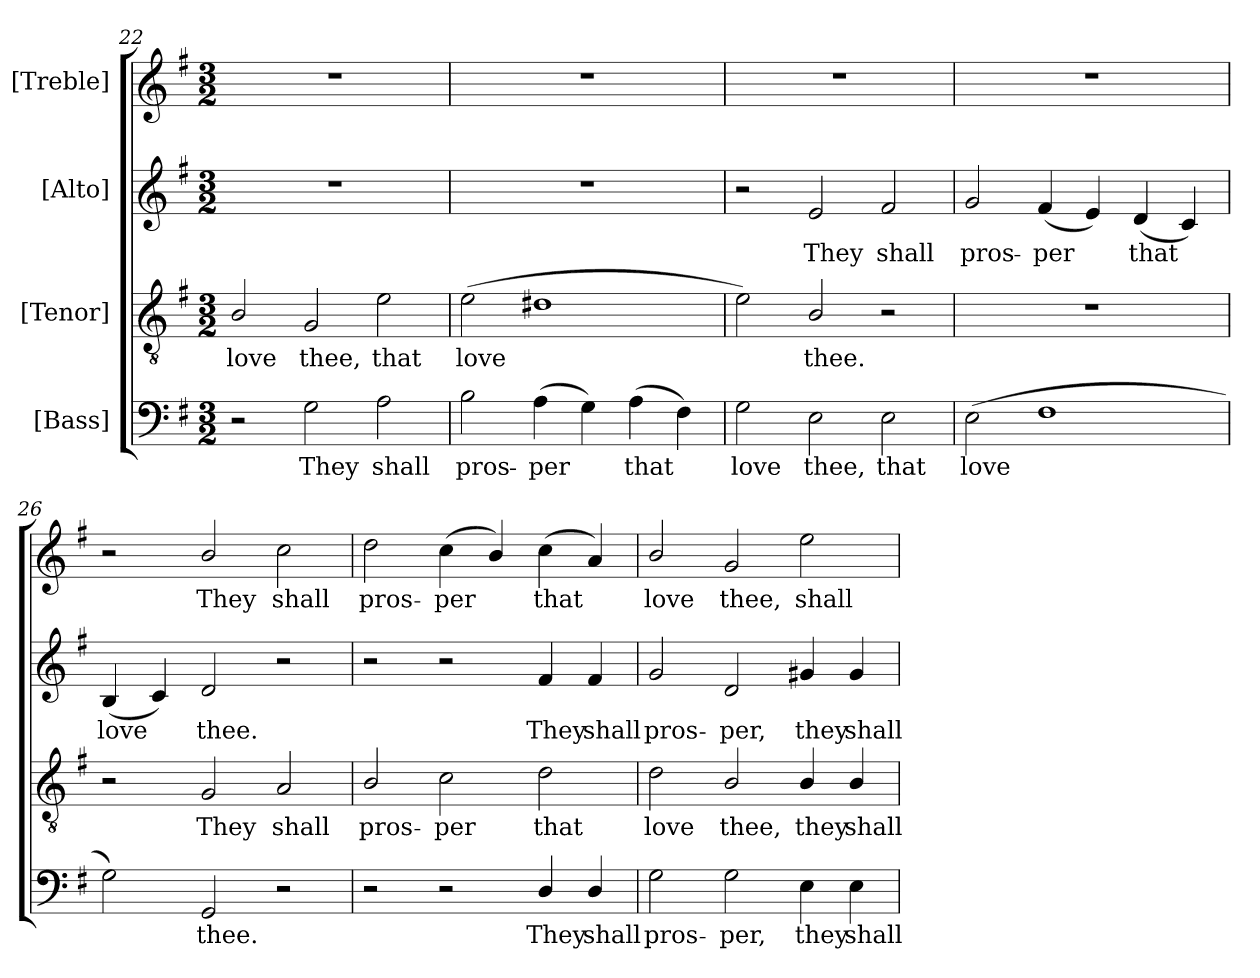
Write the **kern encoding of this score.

**kern	**text	**kern	**text	**kern	**text	**kern	**text
*part4	*part4	*part3	*part3	*part2	*part2	*part1	*part1
*staff4	*staff4	*staff3	*staff3	*staff2	*staff2	*staff1	*staff1
*I"[Bass]	*	*I"[Tenor]	*	*I"[Alto]	*	*I"[Treble]	*
*clefF4	*	*clefGv2	*	*clefG2	*	*clefG2	*
*	*	*ITrd7c12	*	*	*	*	*
*k[f#]	*	*k[f#]	*	*k[f#]	*	*k[f#]	*
*e:	*	*e:	*	*e:	*	*e:	*
*M3/2	*	*M3/2	*	*M3/2	*	*M3/2	*
=22	=22	=22	=22	=22	=22	=22	=22
!	!	!	!LO:LY:b:color=#000000	!LO:N:vis=1	!	!LO:N:vis=1	!
2r	.	2BBi/	love	1.r	.	1.r	.
!	!LO:LY:b:color=#000000	!	!	!	!	!	!
!	!	!	!LO:LY:b:color=#000000	!	!	!	!
2Gi\	They	2GGi/	thee,	.	.	.	.
!	!LO:LY:b:color=#000000	!	!	!	!	!	!
!	!	!	!LO:LY:b:color=#000000	!	!	!	!
2Ai\	shall	2Ei\	that	.	.	.	.
=23	=23	=23	=23	=23	=23	=23	=23
!	!LO:LY:b:color=#000000	!	!	!	!	!	!
!	!	!	!LO:LY:b:color=#000000	!LO:N:vis=1	!	!LO:N:vis=1	!
2Bi\	pros-	(2Ei\	love	1.r	.	1.r	.
!	!LO:LY:b:color=#000000	!	!	!	!	!	!
(4Ai\	-per	1D#Xi	.	.	.	.	.
4Gi\)	.	.	.	.	.	.	.
!	!LO:LY:b:color=#000000	!	!	!	!	!	!
(4Ai\	that	.	.	.	.	.	.
4F#i\)	.	.	.	.	.	.	.
!!LO:PB:g=z
=24	=24	=24	=24	=24	=24	=24	=24
!	!LO:LY:b:color=#000000	!	!	!	!	!LO:N:vis=1	!
2Gi\	love	2Ei\)	.	2r	.	1.r	.
!	!LO:LY:b:color=#000000	!	!	!	!	!	!
!	!	!	!LO:LY:b:color=#000000	!	!	!	!
!	!	!	!	!	!LO:LY:b:color=#000000	!	!
2Ei\	thee,	2BBi/	thee.	2ei/	They	.	.
!	!LO:LY:b:color=#000000	!	!	!	!	!	!
!	!	!	!	!	!LO:LY:b:color=#000000	!	!
2Ei\	that	2r	.	2f#i/	shall	.	.
=25	=25	=25	=25	=25	=25	=25	=25
!	!LO:LY:b:color=#000000	!LO:N:vis=1	!	!	!	!	!
!	!	!	!	!	!LO:LY:b:color=#000000	!LO:N:vis=1	!
(2Ei\	love	1.r	.	2gi/	pros-	1.r	.
!	!	!	!	!	!LO:LY:b:color=#000000	!	!
1F#i	.	.	.	(4f#i/	-per	.	.
.	.	.	.	4ei/)	.	.	.
!	!	!	!	!	!LO:LY:b:color=#000000	!	!
.	.	.	.	(4di/	that	.	.
.	.	.	.	4ci/)	.	.	.
=26	=26	=26	=26	=26	=26	=26	=26
!	!	!	!	!	!LO:LY:b:color=#000000	!	!
2Gi\)	.	2r	.	(4Bi/	love	2r	.
.	.	.	.	4ci/)	.	.	.
!	!LO:LY:b:color=#000000	!	!	!	!	!	!
!	!	!	!LO:LY:b:color=#000000	!	!	!	!
!	!	!	!	!	!LO:LY:b:color=#000000	!	!
!	!	!	!	!	!	!	!LO:LY:b:color=#000000
2GGi/	thee.	2GGi/	They	2di/	thee.	2bi/	They
!	!	!	!LO:LY:b:color=#000000	!	!	!	!
!	!	!	!	!	!	!	!LO:LY:b:color=#000000
2r	.	2AAi/	shall	2r	.	2cci\	shall
=27	=27	=27	=27	=27	=27	=27	=27
!	!	!	!LO:LY:b:color=#000000	!	!	!	!
!	!	!	!	!	!	!	!LO:LY:b:color=#000000
2r	.	2BBi/	pros-	2r	.	2ddi\	pros-
!	!	!	!LO:LY:b:color=#000000	!	!	!	!
!	!	!	!	!	!	!	!LO:LY:b:color=#000000
2r	.	2Ci\	-per	2r	.	(4cci\	-per
.	.	.	.	.	.	4bi/)	.
!	!LO:LY:b:color=#000000	!	!	!	!	!	!
!	!	!	!LO:LY:b:color=#000000	!	!	!	!
!	!	!	!	!	!LO:LY:b:color=#000000	!	!
!	!	!	!	!	!	!	!LO:LY:b:color=#000000
4Di/	They	2Di\	that	4f#i/	They	(4cci\	that
!	!LO:LY:b:color=#000000	!	!	!	!	!	!
!	!	!	!	!	!LO:LY:b:color=#000000	!	!
4Di/	shall	.	.	4f#i/	shall	4ai/)	.
=28	=28	=28	=28	=28	=28	=28	=28
!	!LO:LY:b:color=#000000	!	!	!	!	!	!
!	!	!	!LO:LY:b:color=#000000	!	!	!	!
!	!	!	!	!	!LO:LY:b:color=#000000	!	!
!	!	!	!	!	!	!	!LO:LY:b:color=#000000
2Gi\	pros-	2Di\	love	2gi/	pros-	2bi/	love
!	!LO:LY:b:color=#000000	!	!	!	!	!	!
!	!	!	!LO:LY:b:color=#000000	!	!	!	!
!	!	!	!	!	!LO:LY:b:color=#000000	!	!
!	!	!	!	!	!	!	!LO:LY:b:color=#000000
2Gi\	-per,	2BBi/	thee,	2di/	-per,	2gi/	thee,
!	!LO:LY:b:color=#000000	!	!	!	!	!	!
!	!	!	!LO:LY:b:color=#000000	!	!	!	!
!	!	!	!	!	!LO:LY:b:color=#000000	!	!
!	!	!	!	!	!	!	!LO:LY:b:color=#000000
4Ei\	they	4BBi/	they	4g#Xi/	they	2eei\	shall
!	!LO:LY:b:color=#000000	!	!	!	!	!	!
!	!	!	!LO:LY:b:color=#000000	!	!	!	!
!	!	!	!	!	!LO:LY:b:color=#000000	!	!
4Ei\	shall	4BBi/	shall	4g#i/	shall	.	.
=	=	=	=	=	=	=	=
*-	*-	*-	*-	*-	*-	*-	*-
